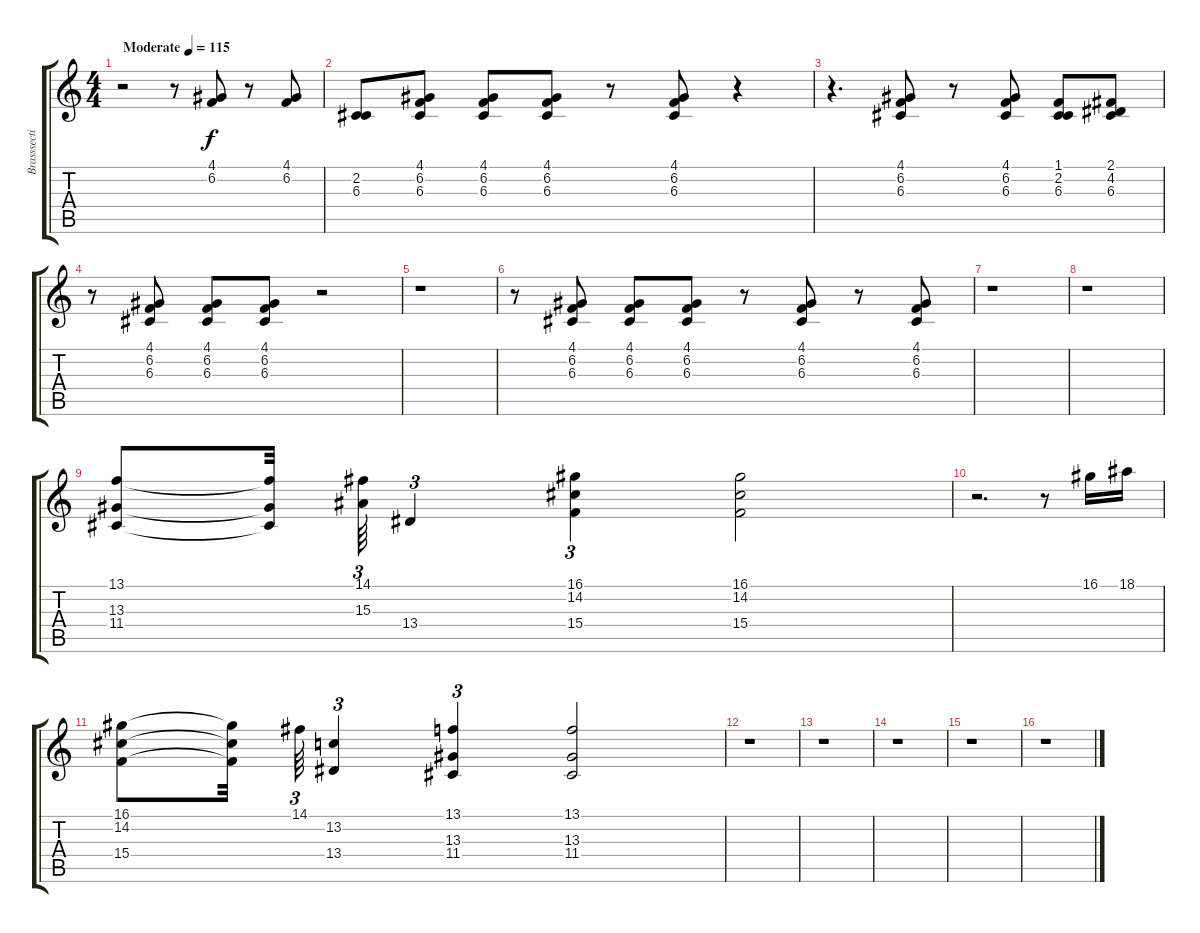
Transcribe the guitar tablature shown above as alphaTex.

\track ("Brasssection" "Brasssecti") {instrument brasssection}
\staff {score tabs}
\tuning (E4 B3 G3 D3 A2 E2) {hide}
\ts (4 4)
\tempo (115 "Moderate")
\clef g2
\ks c
r.2{dy f instrument brasssection} r.8 (4.1 6.2).8 r.8 (4.1 6.2).8 |
(2.2 6.3).8 (4.1 6.2 6.3).8 (4.1 6.2 6.3).8 (4.1 6.2 6.3).8 r.8 (4.1 6.2 6.3).8 r.4 |
r.4{d} (4.1 6.2 6.3).8 r.8 (4.1 6.2 6.3).8 (1.1 2.2 6.3).8 (2.1 4.2 6.3).8 |
r.8 (4.1 6.2 6.3).8 (4.1 6.2 6.3).8 (4.1 6.2 6.3).8 r.2 |
r.1 |
r.8 (4.1 6.2 6.3).8 (4.1 6.2 6.3).8 (4.1 6.2 6.3).8 r.8 (4.1 6.2 6.3).8 r.8 (4.1 6.2 6.3).8 |
r.1 |
r.1 |
(13.1 13.3 11.4).8 (13.1{t} 13.3{t} 11.4{t}).32 (14.1 15.3).64{tu (3 2)} 13.4.4{tu (3 2)} (16.1 14.2 15.4).4{tu (3 2)} (16.1 14.2 15.4).2 |
r.2{d} r.8 16.1.16 18.1.16 |
(16.1 14.2 15.4).8 (16.1{t} 14.2{t} 15.4{t}).32 14.1.64{tu (3 2)} (13.2 13.4).4{tu (3 2)} (13.1 13.3 11.4).4{tu (3 2)} (13.1 13.3 11.4).2 |
r.1 |
r.1 |
r.1 |
r.1 |
r.1
